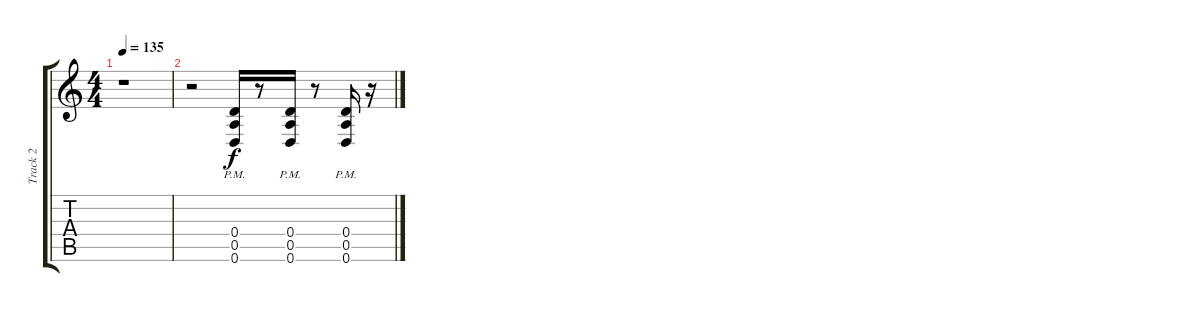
\track ("Track 2" "Track 2") {instrument distortionguitar}
\staff {score tabs}
\tuning (E4 B3 G3 D3 A2 D2) {hide}
\ts (4 4)
\tempo 135
\clef g2
\ks c
r.1{dy f} |
r.2 (0.4{pm} 0.5{pm} 0.6{pm}).16 r.8 (0.4{pm} 0.5{pm} 0.6{pm}).16 r.8 (0.4{pm} 0.5{pm} 0.6{pm}).16 r.16
